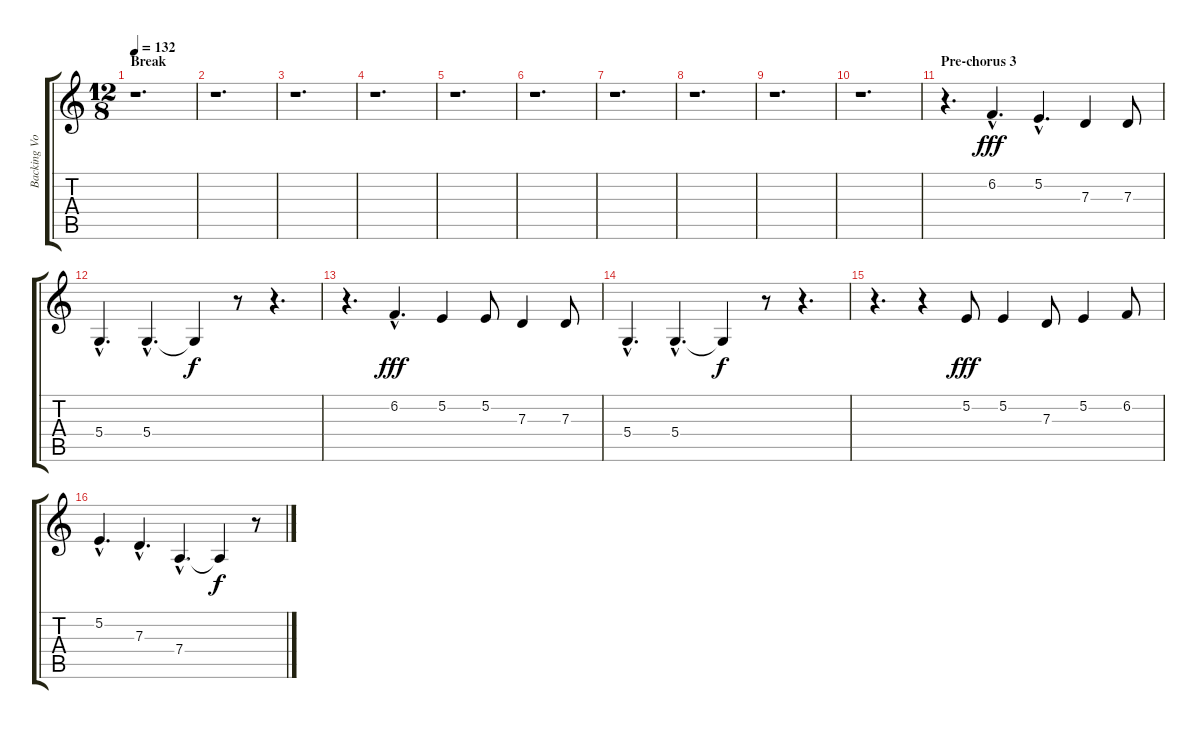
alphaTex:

\track ("Backing Vocals" "Backing Vo") {instrument tenorsax}
\staff {score tabs}
\tuning (E4 B3 G3 D3 A2 E2) {hide}
\ts (12 8)
\section ("" "Break")
\tempo 132
\clef g2
\ks c
r.1{d dy f} |
r.1{d} |
r.1{d} |
r.1{d} |
r.1{d} |
r.1{d} |
r.1{d} |
r.1{d} |
r.1{d} |
r.1{d} |
\section ("" "Pre-chorus 3")
r.4{d} 6.2{hac}.4{d dy fff} 5.2{hac}.4{d} 7.3.4 7.3.8 |
5.4{hac}.4{d} 5.4{hac}.4{d} 5.4{t}.4{dy f} r.8 r.4{d} |
r.4{d} 6.2{hac}.4{d dy fff} 5.2.4 5.2.8 7.3.4 7.3.8 |
5.4{hac}.4{d} 5.4{hac}.4{d} 5.4{t}.4{dy f} r.8 r.4{d} |
r.4{d} r.4 5.2.8{dy fff} 5.2.4 7.3.8 5.2.4 6.2.8 |
5.2{hac}.4{d} 7.3{hac}.4{d} 7.4{hac}.4{d} 7.4{t}.4{dy f} r.8
